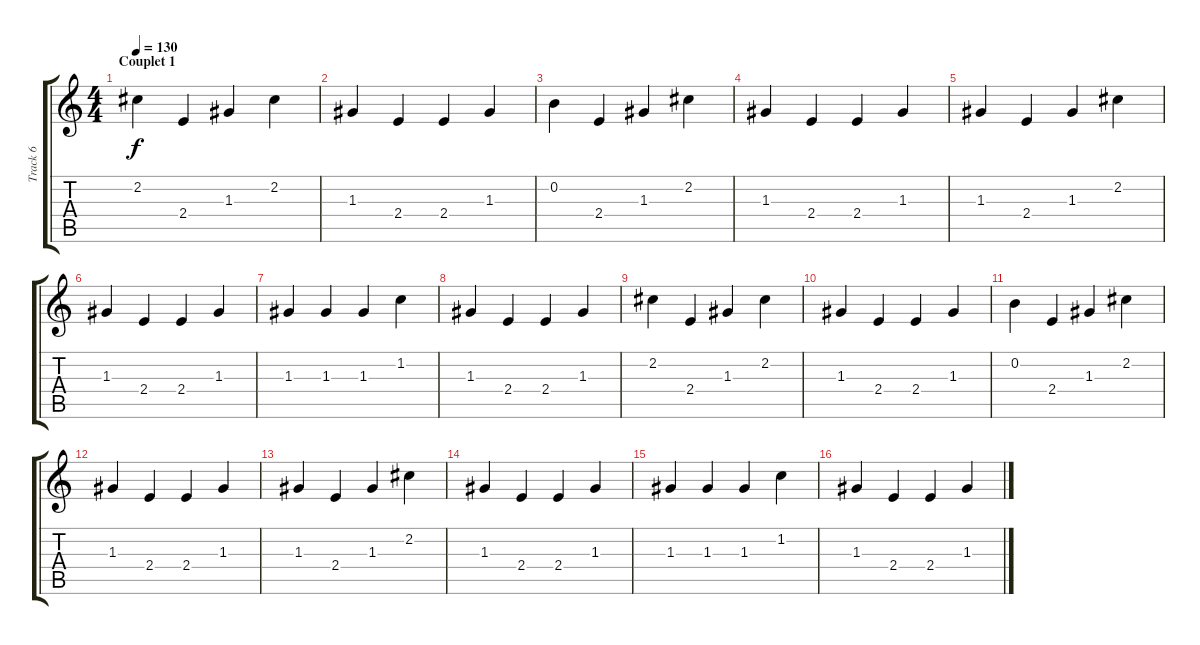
\track ("Track 6" "Track 6") {instrument acousticguitarsteel}
\staff {score tabs}
\tuning (E4 B3 G3 D3 A2 E2) {hide}
\ts (4 4)
\section ("" "Couplet 1")
\tempo 130
\clef g2
\ks c
2.2.4{dy f} 2.4.4 1.3.4 2.2.4 |
1.3.4 2.4.4 2.4.4 1.3.4 |
0.2.4 2.4.4 1.3.4 2.2.4 |
1.3.4 2.4.4 2.4.4 1.3.4 |
1.3.4 2.4.4 1.3.4 2.2.4 |
1.3.4 2.4.4 2.4.4 1.3.4 |
1.3.4 1.3.4 1.3.4 1.2.4 |
1.3.4 2.4.4 2.4.4 1.3.4 |
2.2.4 2.4.4 1.3.4 2.2.4 |
1.3.4 2.4.4 2.4.4 1.3.4 |
0.2.4 2.4.4 1.3.4 2.2.4 |
1.3.4 2.4.4 2.4.4 1.3.4 |
1.3.4 2.4.4 1.3.4 2.2.4 |
1.3.4 2.4.4 2.4.4 1.3.4 |
1.3.4 1.3.4 1.3.4 1.2.4 |
1.3.4 2.4.4 2.4.4 1.3.4
